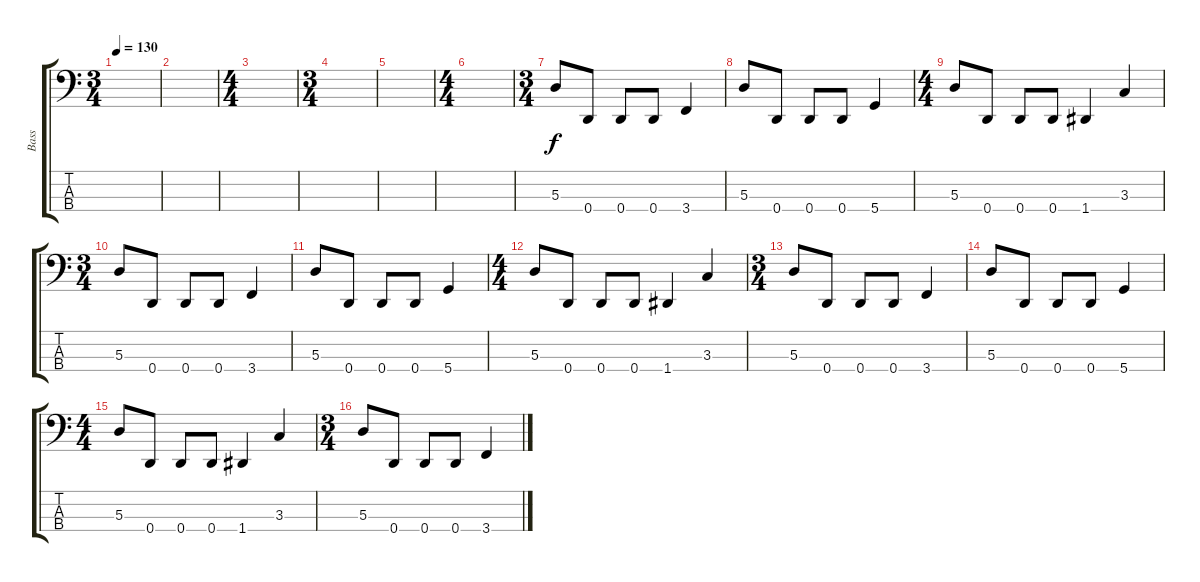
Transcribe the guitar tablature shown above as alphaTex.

\track ("Bass" "Bass") {instrument slapbass2}
\staff {score tabs}
\tuning (G2 D2 A1 D1) {hide}
\ts (3 4)
\tempo 130
\clef f4
\ks c
|
|
\ts (4 4)
|
\ts (3 4)
|
|
\ts (4 4)
|
\ts (3 4)
5.3.8 0.4.8 0.4.8 0.4.8 3.4.4 |
5.3.8 0.4.8 0.4.8 0.4.8 5.4.4 |
\ts (4 4)
5.3.8 0.4.8 0.4.8 0.4.8 1.4.4 3.3.4 |
\ts (3 4)
5.3.8 0.4.8 0.4.8 0.4.8 3.4.4 |
5.3.8 0.4.8 0.4.8 0.4.8 5.4.4 |
\ts (4 4)
5.3.8 0.4.8 0.4.8 0.4.8 1.4.4 3.3.4 |
\ts (3 4)
5.3.8 0.4.8 0.4.8 0.4.8 3.4.4 |
5.3.8 0.4.8 0.4.8 0.4.8 5.4.4 |
\ts (4 4)
5.3.8 0.4.8 0.4.8 0.4.8 1.4.4 3.3.4 |
\ts (3 4)
5.3.8 0.4.8 0.4.8 0.4.8 3.4.4
